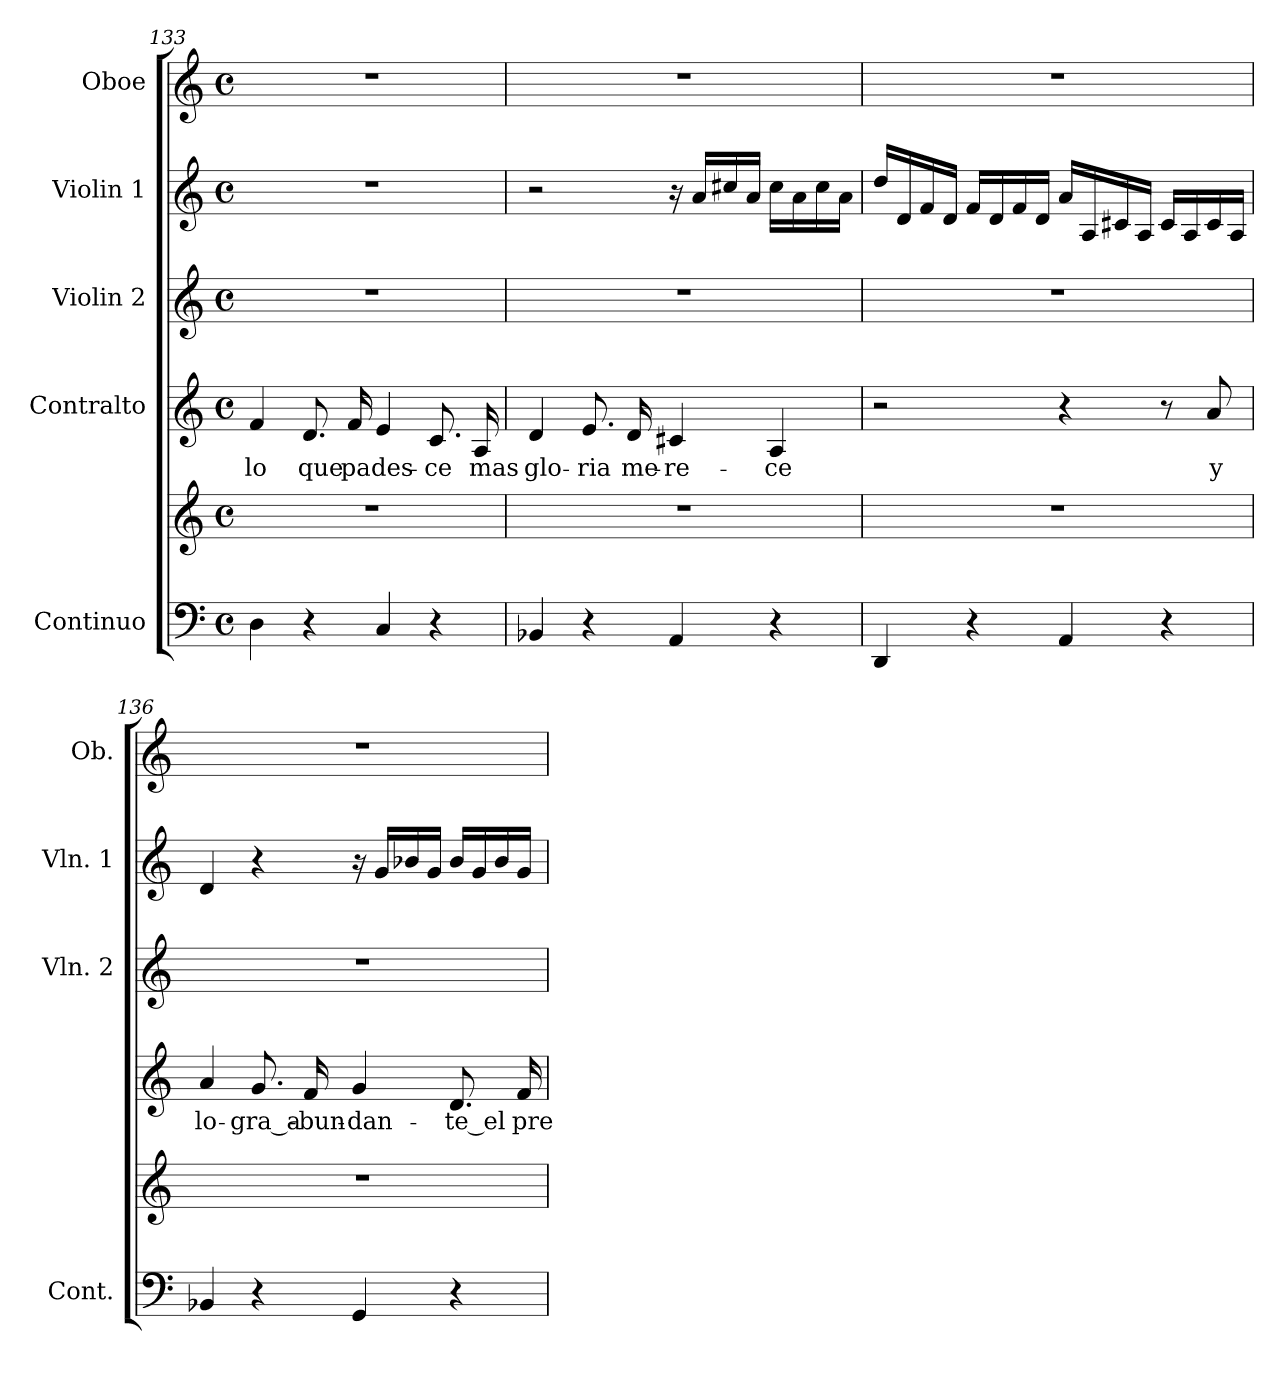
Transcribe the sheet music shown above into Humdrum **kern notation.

**kern	**kern	**kern	**text	**kern	**kern	**kern
*part5	*part5	*part4	*part4	*part3	*part2	*part1
*staff6	*staff5	*staff4	*staff4	*staff3	*staff2	*staff1
*I"Continuo	*	*I"Contralto	*	*I"Violin 2	*I"Violin 1	*I"Oboe
*I'Cont.	*	*	*	*I'Vln. 2	*I'Vln. 1	*I'Ob.
*clefF4	*clefG2	*clefG2	*	*clefG2	*clefG2	*clefG2
*k[]	*k[]	*k[]	*	*k[]	*k[]	*k[]
*C:	*C:	*C:	*	*C:	*C:	*C:
*M4/4	*M4/4	*M4/4	*	*M4/4	*M4/4	*M4/4
*met(c)	*met(c)	*met(c)	*	*met(c)	*met(c)	*met(c)
=133	=133	=133	=133	=133	=133	=133
!	!	!	!LO:LY:b:color=#000000	!	!	!
4Di\	1r	4fi/	lo	1r	1r	1r
!	!	!	!LO:LY:b:color=#000000	!	!	!
4r	.	8.di/	que	.	.	.
!	!	!	!LO:LY:b:color=#000000	!	!	!
.	.	16fi/	pa	.	.	.
!	!	!	!LO:LY:b:color=#000000	!	!	!
4Ci/	.	4ei/	des-	.	.	.
!	!	!	!LO:LY:b:color=#000000	!	!	!
4r	.	8.ci/	-ce	.	.	.
!	!	!	!LO:LY:b:color=#000000	!	!	!
.	.	16Ai/	mas	.	.	.
=134	=134	=134	=134	=134	=134	=134
!	!	!	!LO:LY:b:color=#000000	!	!	!
4BB-Xi/	1r	4di/	glo-	1r	2r	1r
!	!	!	!LO:LY:b:color=#000000	!	!	!
4r	.	8.ei/	-ria	.	.	.
!	!	!	!LO:LY:b:color=#000000	!	!	!
.	.	16di/	me-	.	.	.
!	!	!	!LO:LY:b:color=#000000	!	!	!
4AAi/	.	4c#Xi/	-re-	.	16r	.
.	.	.	.	.	16ai/LL	.
.	.	.	.	.	16cc#Xi/	.
.	.	.	.	.	16ai/JJ	.
!	!	!	!LO:LY:b:color=#000000	!	!	!
4r	.	4Ai/	-ce	.	16cc#i\LL	.
.	.	.	.	.	16ai\	.
.	.	.	.	.	16cc#i\	.
.	.	.	.	.	16ai\JJ	.
=135	=135	=135	=135	=135	=135	=135
4DDi/	1r	2r	.	1r	16ddi/LL	1r
.	.	.	.	.	16di/	.
.	.	.	.	.	16fi/	.
.	.	.	.	.	16di/JJ	.
4r	.	.	.	.	16fi/LL	.
.	.	.	.	.	16di/	.
.	.	.	.	.	16fi/	.
.	.	.	.	.	16di/JJ	.
4AAi/	.	4r	.	.	16ai/LL	.
.	.	.	.	.	16Ai/	.
.	.	.	.	.	16c#Xi/	.
.	.	.	.	.	16Ai/JJ	.
4r	.	8r	.	.	16c#i/LL	.
.	.	.	.	.	16Ai/	.
!	!	!	!LO:LY:b:color=#000000	!	!	!
.	.	8ai/	y	.	16c#i/	.
.	.	.	.	.	16Ai/JJ	.
!!LO:PB:g=z
=136	=136	=136	=136	=136	=136	=136
!	!	!	!LO:LY:b:color=#000000	!	!	!
4BB-Xi/	1r	4ai/	lo-	1r	4di/	1r
!	!	!	!LO:LY:b:color=#000000	!	!	!
4r	.	8.gi/	-gra_a-	.	4r	.
!	!	!	!LO:LY:b:color=#000000	!	!	!
.	.	16fi/	-bun-	.	.	.
!	!	!	!LO:LY:b:color=#000000	!	!	!
4GGi/	.	4gi/	-dan-	.	16r	.
.	.	.	.	.	16gi/LL	.
.	.	.	.	.	16b-Xi/	.
.	.	.	.	.	16gi/JJ	.
!	!	!	!LO:LY:b:color=#000000	!	!	!
4r	.	8.di/	-te_el	.	16b-i/LL	.
.	.	.	.	.	16gi/	.
.	.	.	.	.	16b-i/	.
!	!	!	!LO:LY:b:color=#000000	!	!	!
.	.	16fi/	pre-	.	16gi/JJ	.
=	=	=	=	=	=	=
*-	*-	*-	*-	*-	*-	*-
